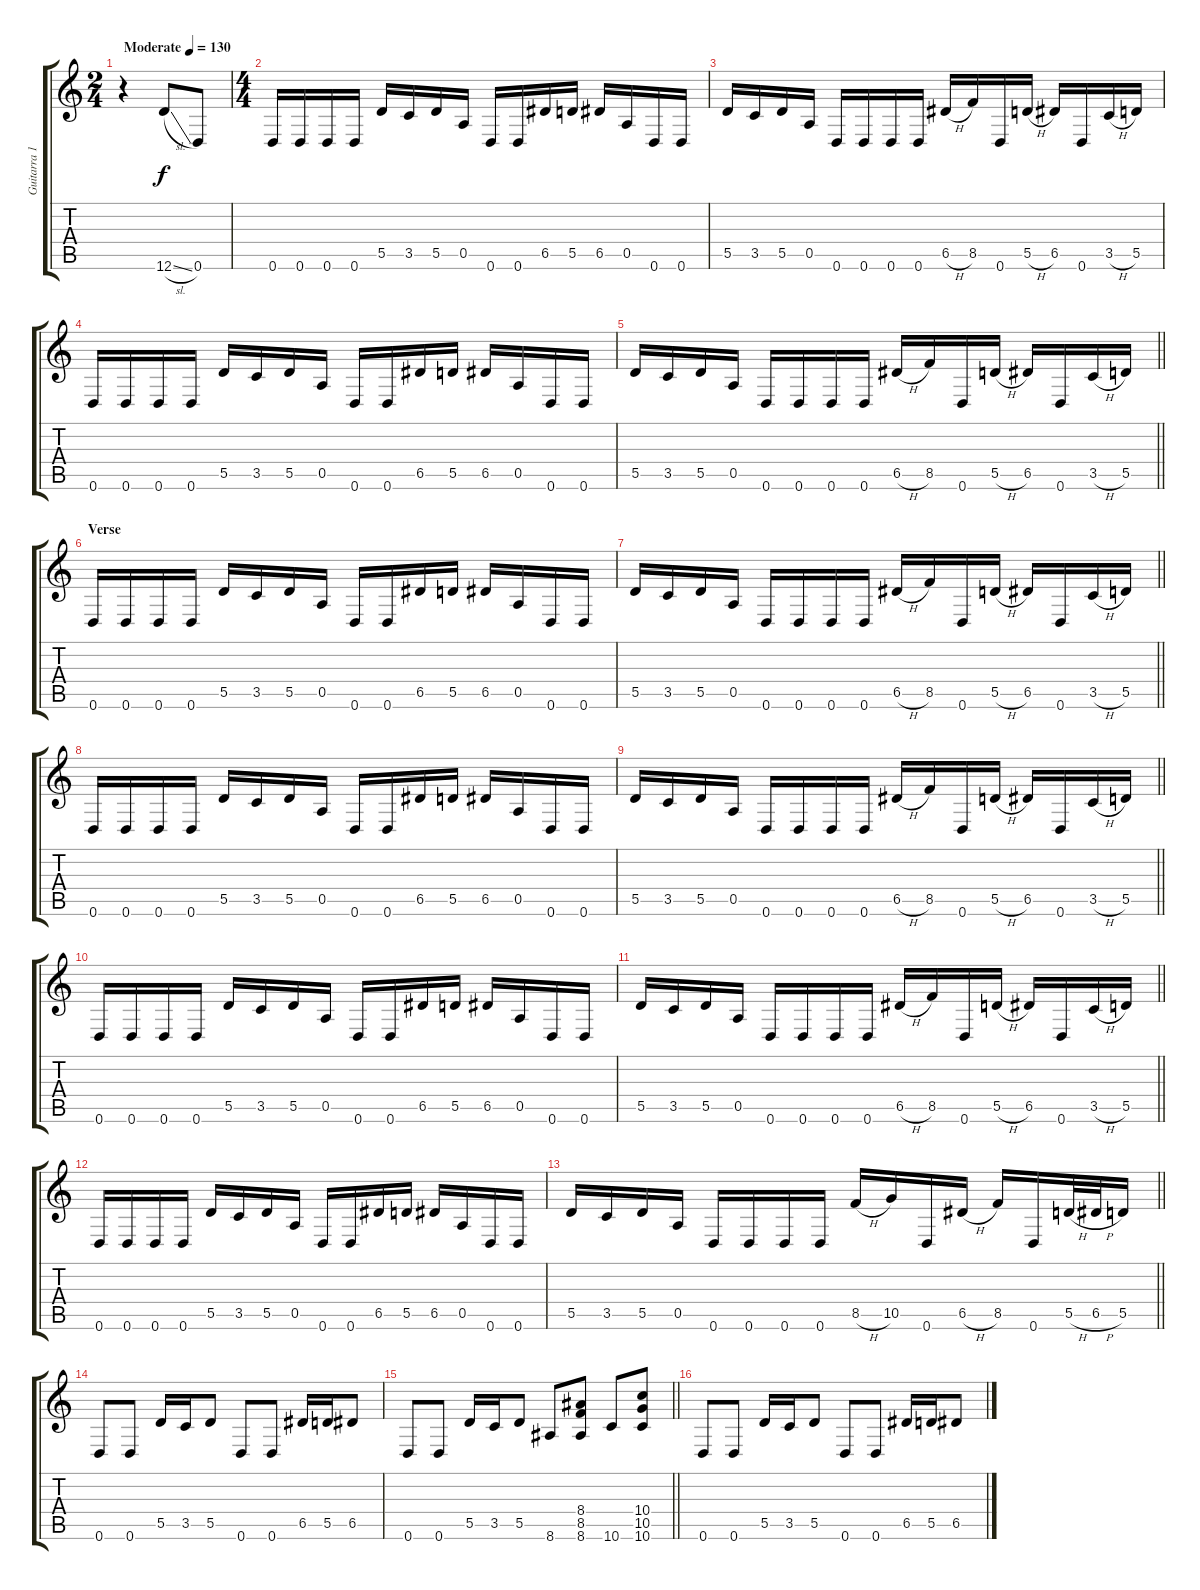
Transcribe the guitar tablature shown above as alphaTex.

\track ("Guitarra 1" "Guitarra 1") {instrument distortionguitar}
\staff {score tabs}
\tuning (E4 B3 G3 D3 A2 D2) {hide}
\ts (2 4)
\tempo (130 "Moderate")
\clef g2
\ks c
r.4{dy f instrument distortionguitar} 12.6{sl}.8 0.6.8 |
\ts (4 4)
0.6.16 0.6.16 0.6.16 0.6.16 5.5.16 3.5.16 5.5.16 0.5.16 0.6.16 0.6.16 6.5.16 5.5.16 6.5.16 0.5.16 0.6.16 0.6.16 |
5.5.16 3.5.16 5.5.16 0.5.16 0.6.16 0.6.16 0.6.16 0.6.16 6.5{h}.16 8.5.16 0.6.16 5.5{h}.16 6.5.16 0.6.16 3.5{h}.16 5.5.16 |
0.6.16 0.6.16 0.6.16 0.6.16 5.5.16 3.5.16 5.5.16 0.5.16 0.6.16 0.6.16 6.5.16 5.5.16 6.5.16 0.5.16 0.6.16 0.6.16 |
\barLineRight lightlight
5.5.16 3.5.16 5.5.16 0.5.16 0.6.16 0.6.16 0.6.16 0.6.16 6.5{h}.16 8.5.16 0.6.16 5.5{h}.16 6.5.16 0.6.16 3.5{h}.16 5.5.16 |
\section ("" "Verse")
0.6.16 0.6.16 0.6.16 0.6.16 5.5.16 3.5.16 5.5.16 0.5.16 0.6.16 0.6.16 6.5.16 5.5.16 6.5.16 0.5.16 0.6.16 0.6.16 |
\barLineRight lightlight
5.5.16 3.5.16 5.5.16 0.5.16 0.6.16 0.6.16 0.6.16 0.6.16 6.5{h}.16 8.5.16 0.6.16 5.5{h}.16 6.5.16 0.6.16 3.5{h}.16 5.5.16 |
0.6.16 0.6.16 0.6.16 0.6.16 5.5.16 3.5.16 5.5.16 0.5.16 0.6.16 0.6.16 6.5.16 5.5.16 6.5.16 0.5.16 0.6.16 0.6.16 |
\barLineRight lightlight
5.5.16 3.5.16 5.5.16 0.5.16 0.6.16 0.6.16 0.6.16 0.6.16 6.5{h}.16 8.5.16 0.6.16 5.5{h}.16 6.5.16 0.6.16 3.5{h}.16 5.5.16 |
0.6.16 0.6.16 0.6.16 0.6.16 5.5.16 3.5.16 5.5.16 0.5.16 0.6.16 0.6.16 6.5.16 5.5.16 6.5.16 0.5.16 0.6.16 0.6.16 |
\barLineRight lightlight
5.5.16 3.5.16 5.5.16 0.5.16 0.6.16 0.6.16 0.6.16 0.6.16 6.5{h}.16 8.5.16 0.6.16 5.5{h}.16 6.5.16 0.6.16 3.5{h}.16 5.5.16 |
0.6.16 0.6.16 0.6.16 0.6.16 5.5.16 3.5.16 5.5.16 0.5.16 0.6.16 0.6.16 6.5.16 5.5.16 6.5.16 0.5.16 0.6.16 0.6.16 |
\barLineRight lightlight
5.5.16 3.5.16 5.5.16 0.5.16 0.6.16 0.6.16 0.6.16 0.6.16 8.5{h}.16 10.5.16 0.6.16 6.5{h}.16 8.5.16 0.6.16 5.5{h}.32 6.5{h}.32 5.5.16 |
0.6.8 0.6.8 5.5.16 3.5.16 5.5.8 0.6.8 0.6.8 6.5.16 5.5.16 6.5.8 |
\barLineRight lightlight
0.6.8 0.6.8 5.5.16 3.5.16 5.5.8 8.6.8 (8.4 8.5 8.6).8 10.6.8 (10.4 10.5 10.6).8 |
0.6.8 0.6.8 5.5.16 3.5.16 5.5.8 0.6.8 0.6.8 6.5.16 5.5.16 6.5.8
